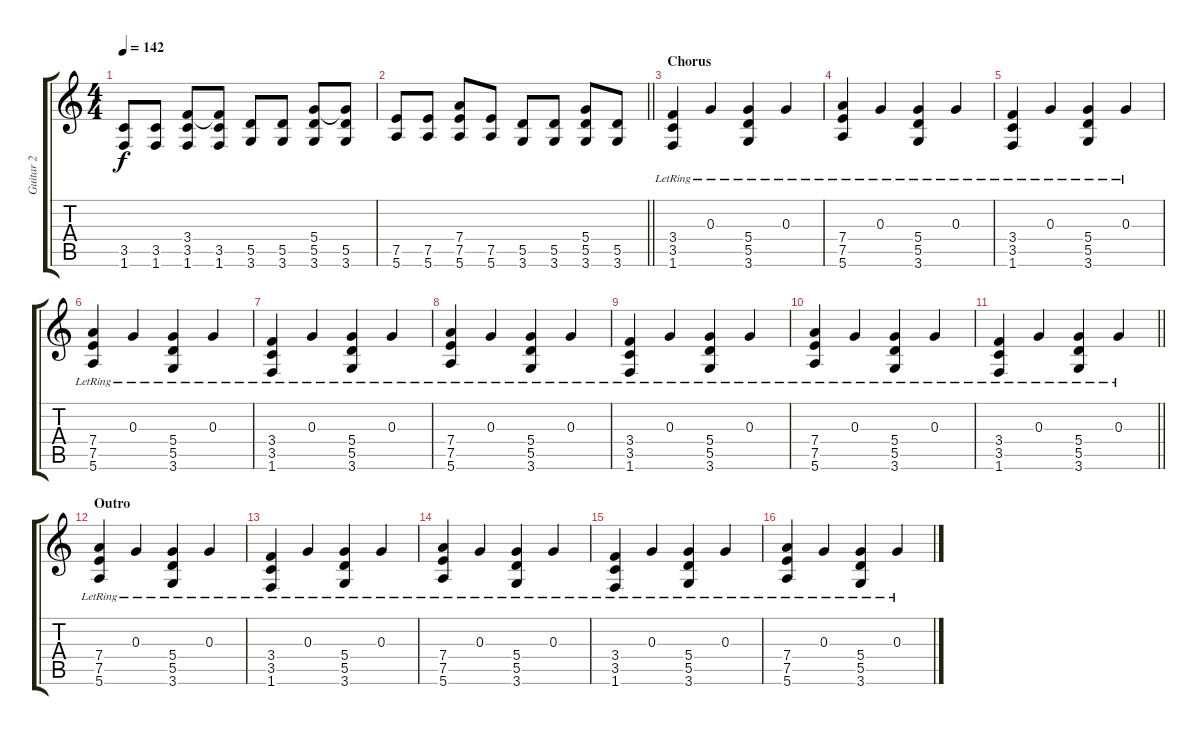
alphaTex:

\track ("Guitar 2" "Guitar 2") {instrument acousticguitarsteel}
\staff {score tabs}
\tuning (E4 B3 G3 D3 A2 E2) {hide}
\ts (4 4)
\tempo 142
\clef g2
\ks c
(3.5 1.6).8{dy f} (3.5 1.6).8 (3.4 3.5 1.6).8 (3.4{t} 3.5 1.6).8 (5.5 3.6).8 (5.5 3.6).8 (5.4 5.5 3.6).8 (5.4{t} 5.5 3.6).8 |
\barLineRight lightlight
(7.5 5.6).8 (7.5 5.6).8 (7.4 7.5 5.6).8 (7.5 5.6).8 (5.5 3.6).8 (5.5 3.6).8 (5.4 5.5 3.6).8 (5.5 3.6).8 |
\section ("" "Chorus")
(3.4{lr} 3.5{lr} 1.6{lr}).4 0.3{lr}.4 (5.4{lr} 5.5{lr} 3.6{lr}).4 0.3{lr}.4 |
(7.4{lr} 7.5{lr} 5.6{lr}).4 0.3{lr}.4 (5.4{lr} 5.5{lr} 3.6{lr}).4 0.3{lr}.4 |
(3.4{lr} 3.5{lr} 1.6{lr}).4 0.3{lr}.4 (5.4{lr} 5.5{lr} 3.6{lr}).4 0.3{lr}.4 |
(7.4{lr} 7.5{lr} 5.6{lr}).4 0.3{lr}.4 (5.4{lr} 5.5{lr} 3.6{lr}).4 0.3{lr}.4 |
(3.4{lr} 3.5{lr} 1.6{lr}).4 0.3{lr}.4 (5.4{lr} 5.5{lr} 3.6{lr}).4 0.3{lr}.4 |
(7.4{lr} 7.5{lr} 5.6{lr}).4 0.3{lr}.4 (5.4{lr} 5.5{lr} 3.6{lr}).4 0.3{lr}.4 |
(3.4{lr} 3.5{lr} 1.6{lr}).4 0.3{lr}.4 (5.4{lr} 5.5{lr} 3.6{lr}).4 0.3{lr}.4 |
(7.4{lr} 7.5{lr} 5.6{lr}).4 0.3{lr}.4 (5.4{lr} 5.5{lr} 3.6{lr}).4 0.3{lr}.4 |
\barLineRight lightlight
(3.4{lr} 3.5{lr} 1.6{lr}).4 0.3{lr}.4 (5.4{lr} 5.5{lr} 3.6{lr}).4 0.3{lr}.4 |
\section ("" "Outro")
(7.4{lr} 7.5{lr} 5.6{lr}).4 0.3{lr}.4 (5.4{lr} 5.5{lr} 3.6{lr}).4 0.3{lr}.4 |
(3.4{lr} 3.5{lr} 1.6{lr}).4 0.3{lr}.4 (5.4{lr} 5.5{lr} 3.6{lr}).4 0.3{lr}.4 |
(7.4{lr} 7.5{lr} 5.6{lr}).4 0.3{lr}.4 (5.4{lr} 5.5{lr} 3.6{lr}).4 0.3{lr}.4 |
(3.4{lr} 3.5{lr} 1.6{lr}).4 0.3{lr}.4 (5.4{lr} 5.5{lr} 3.6{lr}).4 0.3{lr}.4 |
(7.4{lr} 7.5{lr} 5.6{lr}).4 0.3{lr}.4 (5.4{lr} 5.5{lr} 3.6{lr}).4 0.3{lr}.4
